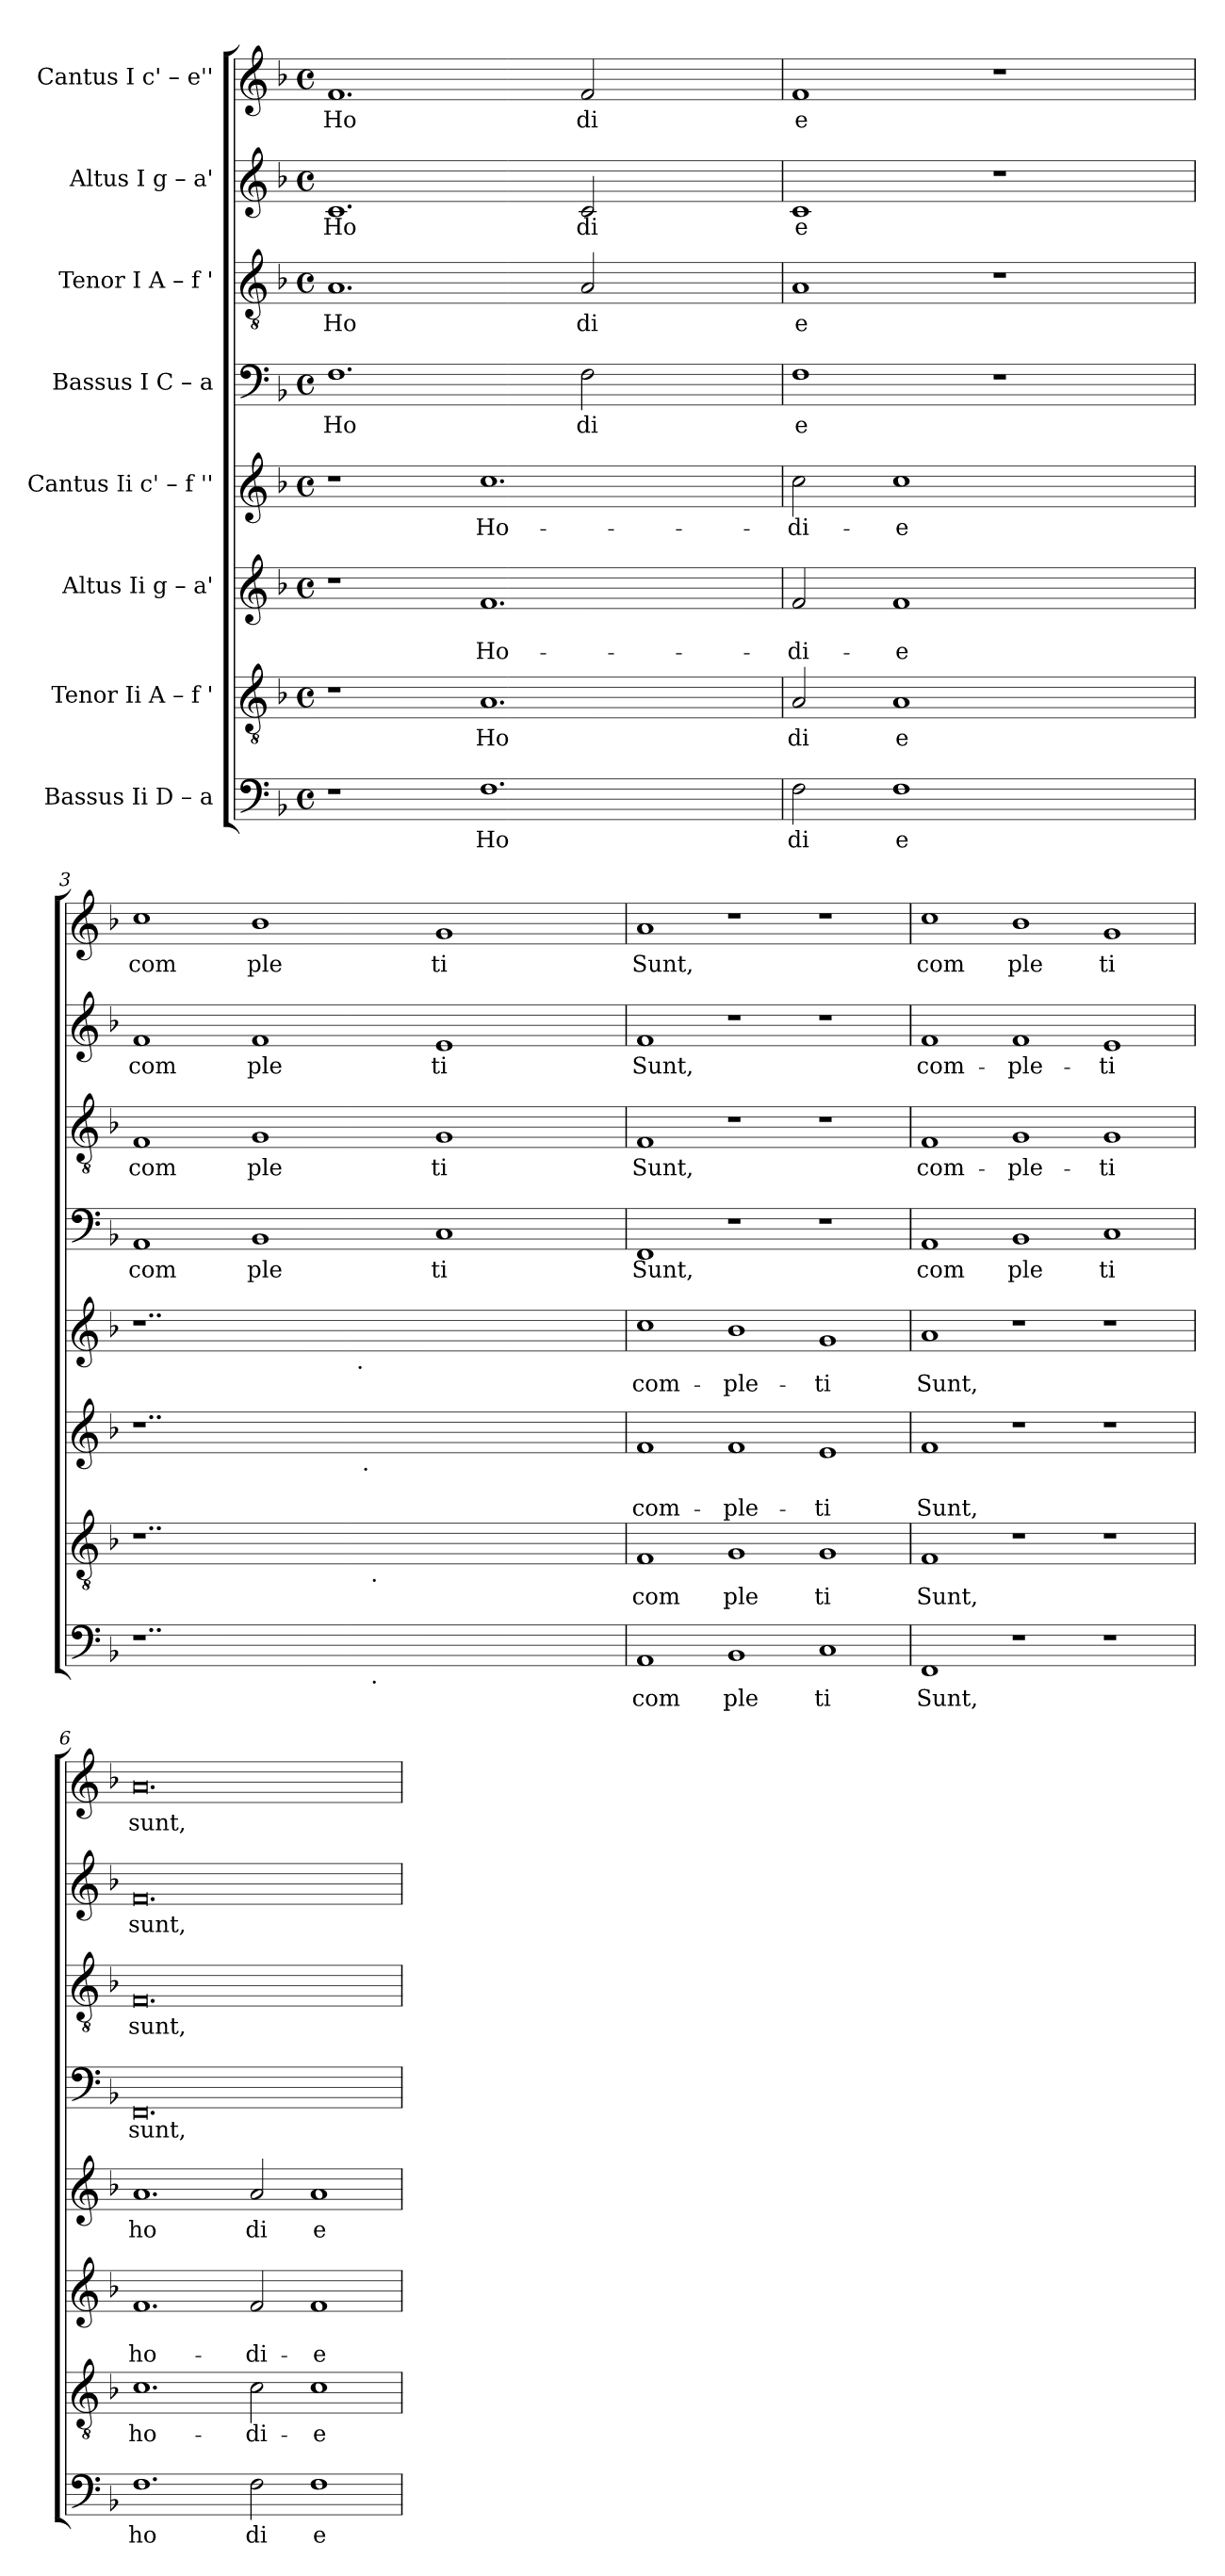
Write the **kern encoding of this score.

**kern	**text	**kern	**text	**kern	**text	**text	**kern	**text	**kern	**text	**kern	**text	**kern	**text	**kern	**text
*part8	*part8	*part7	*part7	*part6	*part6	*part6	*part5	*part5	*part4	*part4	*part3	*part3	*part2	*part2	*part1	*part1
*staff8	*staff8	*staff7	*staff7	*staff6	*staff6	*staff6	*staff5	*staff5	*staff4	*staff4	*staff3	*staff3	*staff2	*staff2	*staff1	*staff1
*I"Bassus Ii D – a	*	*I"Tenor Ii A – f '	*	*I"Altus Ii g – a'	*	*	*I"Cantus Ii c' – f ''	*	*I"Bassus I C – a	*	*I"Tenor I A – f '	*	*I"Altus I g – a'	*	*I"Cantus I c' – e''	*
*clefF4	*	*clefGv2	*	*clefG2	*	*	*clefG2	*	*clefF4	*	*clefGv2	*	*clefG2	*	*clefG2	*
*k[b-]	*	*k[b-]	*	*k[b-]	*	*	*k[b-]	*	*k[b-]	*	*k[b-]	*	*k[b-]	*	*k[b-]	*
*F:	*	*F:	*	*F:	*	*	*F:	*	*F:	*	*F:	*	*F:	*	*F:	*
*M4/4	*	*M4/4	*	*M4/4	*	*	*M4/4	*	*M4/4	*	*M4/4	*	*M4/4	*	*M4/4	*
*met(c)	*	*met(c)	*	*met(c)	*	*	*met(c)	*	*met(c)	*	*met(c)	*	*met(c)	*	*met(c)	*
=1	=1	=1	=1	=1	=1	=1	=1	=1	=1	=1	=1	=1	=1	=1	=1	=1
!	!	!	!	!	!	!	!	!	!	!LO:LY:b	!	!LO:LY:b	!	!LO:LY:b	!	!LO:LY:b
1r	.	1r	.	1r	.	.	1r	.	1.F	Ho	1.A	Ho	1.c	Ho	1.f	Ho
!	!LO:LY:b	!	!LO:LY:b	!	!	!LO:LY:b	!	!LO:LY:b	!	!	!	!	!	!	!	!
1.F	Ho	1.A	Ho	1.f	.	Ho-	1.cc	Ho-	.	.	.	.	.	.	.	.
!	!	!	!	!	!	!	!	!	!	!LO:LY:b	!	!LO:LY:b	!	!LO:LY:b	!	!LO:LY:b
.	.	.	.	.	.	.	.	.	2F\	di	2A/	di	2c/	di	2f/	di
.	.	.	.	.	.	.	.	.	2ryy	.	2ryy	.	2ryy	.	2ryy	.
=2	=2	=2	=2	=2	=2	=2	=2	=2	=2	=2	=2	=2	=2	=2	=2	=2
!	!LO:LY:b	!	!LO:LY:b	!	!	!LO:LY:b	!	!LO:LY:b	!	!LO:LY:b	!	!LO:LY:b	!	!LO:LY:b	!	!LO:LY:b
2F\	di	2A/	di	2f/	.	-di-	2cc\	-di-	1F	e	1A	e	1c	e	1f	e
!	!LO:LY:b	!	!LO:LY:b	!	!	!LO:LY:b	!	!LO:LY:b	!	!	!	!	!	!	!	!
1F	e	1A	e	1f	.	-e	1cc	-e	.	.	.	.	.	.	.	.
.	.	.	.	.	.	.	.	.	1r	.	1r	.	1r	.	1r	.
2ryy	.	2ryy	.	2ryy	.	.	2ryy	.	.	.	.	.	.	.	.	.
=3	=3	=3	=3	=3	=3	=3	=3	=3	=3	=3	=3	=3	=3	=3	=3	=3
!	!	!	!	!	!	!	!	!	!	!LO:LY:b	!	!LO:LY:b	!	!LO:LY:b	!	!LO:LY:b
*^	*	*^	*	*^	*	*	*^	*	*	*	*	*	*	*	*	*
1..r	1ryy	.	1..r	1ryy	.	1..r	3%2ryy	.	.	1..r	1ryy	.	1AA	com	1F	com	1f	com	1cc	com
.	.	.	.	.	.	.	3%2ryy	.	.	.	.	.	.	.	.	.	.	.	.	.
!	!	!	!	!	!	!	!	!	!	!	!	!	!	!LO:LY:b	!	!LO:LY:b	!	!LO:LY:b	!	!LO:LY:b
.	2ryy	.	.	2ryy	.	.	.	.	.	.	2ryy	.	1BB-	ple	1G	ple	1f	ple	1b-	ple
.	.	.	.	.	.	.	6ryy	.	.	.	.	.	.	.	.	.	.	.	.	.
.	8ryy	.	.	8ryy	.	.	12ryy	.	.	.	16.ryy	.	.	.	.	.	.	.	.	.
.	.	.	.	.	.	.	48ryy	.	.	.	.	.	.	.	.	.	.	.	.	.
!	!	!	!	!	!	!	!	!	!	!	!LO:TX:b:t=.	!	!	!	!	!	!	!	!	!
.	.	.	.	.	.	.	.	.	.	.	1ryy	.	.	.	.	.	.	.	.	.
!	!	!	!	!	!	!	!LO:TX:b:t=.	!	!	!	!	!	!	!	!	!	!	!	!	!
.	.	.	.	.	.	.	3%2ryy	.	.	.	.	.	.	.	.	.	.	.	.	.
!	!	!	!	!LO:TX:b:t=.	!	!	!	!	!	!	!	!	!	!	!	!	!	!	!	!
!	!LO:TX:b:t=.	!	!	!	!	!	!	!	!	!	!	!	!	!	!	!	!	!	!	!
.	1ryy	.	.	1ryy	.	.	.	.	.	.	.	.	.	.	.	.	.	.	.	.
1ryy	.	.	1ryy	.	.	1ryy	.	.	.	1ryy	.	.	.	.	.	.	.	.	.	.
!	!	!	!	!	!	!	!	!	!	!	!	!	!	!LO:LY:b	!	!LO:LY:b	!	!LO:LY:b	!	!LO:LY:b
.	.	.	.	.	.	.	.	.	.	.	.	.	1C	ti	1G	ti	1e	ti	1g	ti
.	.	.	.	.	.	.	3%2ryy	.	.	.	.	.	.	.	.	.	.	.	.	.
.	.	.	.	.	.	.	.	.	.	.	4ryy	.	.	.	.	.	.	.	.	.
.	4.ryy	.	.	4.ryy	.	.	.	.	.	.	.	.	.	.	.	.	.	.	.	.
4ryy	.	.	4ryy	.	.	4ryy	.	.	.	4ryy	.	.	.	.	.	.	.	.	.	.
.	.	.	.	.	.	.	.	.	.	.	8ryy	.	.	.	.	.	.	.	.	.
.	.	.	.	.	.	.	24.ryy	.	.	.	.	.	.	.	.	.	.	.	.	.
.	.	.	.	.	.	.	.	.	.	.	32ryy	.	.	.	.	.	.	.	.	.
=4	=4	=4	=4	=4	=4	=4	=4	=4	=4	=4	=4	=4	=4	=4	=4	=4	=4	=4	=4	=4
!	!	!LO:LY:b	!	!	!LO:LY:b	!	!	!	!LO:LY:b	!	!	!LO:LY:b	!	!LO:LY:b	!	!LO:LY:b	!	!LO:LY:b	!	!LO:LY:b
*v	*v	*	*	*	*	*v	*v	*	*	*v	*v	*	*	*	*	*	*	*	*	*
*	*	*v	*v	*	*	*	*	*	*	*	*	*	*	*	*	*	*
1AA	com	1F	com	1f	.	com-	1cc	com-	1FF	Sunt,	1F	Sunt,	1f	Sunt,	1a	Sunt,
!	!LO:LY:b	!	!LO:LY:b	!	!	!LO:LY:b	!	!LO:LY:b	!	!	!	!	!	!	!	!
1BB-	ple	1G	ple	1f	.	-ple-	1b-	-ple-	1r	.	1r	.	1r	.	1r	.
!	!LO:LY:b	!	!LO:LY:b	!	!	!LO:LY:b	!	!LO:LY:b	!	!	!	!	!	!	!	!
1C	ti	1G	ti	1e	.	-ti	1g	-ti	1r	.	1r	.	1r	.	1r	.
!!LO:LB:g=z
=5	=5	=5	=5	=5	=5	=5	=5	=5	=5	=5	=5	=5	=5	=5	=5	=5
!	!LO:LY:b	!	!LO:LY:b	!	!	!LO:LY:b	!	!LO:LY:b	!	!LO:LY:b	!	!LO:LY:b	!	!LO:LY:b	!	!LO:LY:b
1FF	Sunt,	1F	Sunt,	1f	.	Sunt,	1a	Sunt,	1AA	com	1F	com-	1f	com-	1cc	com
!	!	!	!	!	!	!	!	!	!	!LO:LY:b	!	!LO:LY:b	!	!LO:LY:b	!	!LO:LY:b
1r	.	1r	.	1r	.	.	1r	.	1BB-	ple	1G	-ple-	1f	-ple-	1b-	ple
!	!	!	!	!	!	!	!	!	!	!LO:LY:b	!	!LO:LY:b	!	!LO:LY:b	!	!LO:LY:b
1r	.	1r	.	1r	.	.	1r	.	1C	ti	1G	-ti	1e	-ti	1g	ti
=6	=6	=6	=6	=6	=6	=6	=6	=6	=6	=6	=6	=6	=6	=6	=6	=6
!	!LO:LY:b	!	!LO:LY:b	!	!	!LO:LY:b	!	!LO:LY:b	!	!LO:LY:b	!	!LO:LY:b	!	!LO:LY:b	!	!LO:LY:b
1.F	ho	1.c	ho-	1.f	.	ho-	1.a	ho	0.FF	sunt,	0.F	sunt,	0.f	sunt,	0.a	sunt,
!	!LO:LY:b	!	!LO:LY:b	!	!	!LO:LY:b	!	!LO:LY:b	!	!	!	!	!	!	!	!
2F\	di	2c\	-di-	2f/	.	-di-	2a/	di	.	.	.	.	.	.	.	.
!	!LO:LY:b	!	!LO:LY:b	!	!	!LO:LY:b	!	!LO:LY:b	!	!	!	!	!	!	!	!
1F	e	1c	-e	1f	.	-e	1a	e	.	.	.	.	.	.	.	.
=	=	=	=	=	=	=	=	=	=	=	=	=	=	=	=	=
*-	*-	*-	*-	*-	*-	*-	*-	*-	*-	*-	*-	*-	*-	*-	*-	*-
